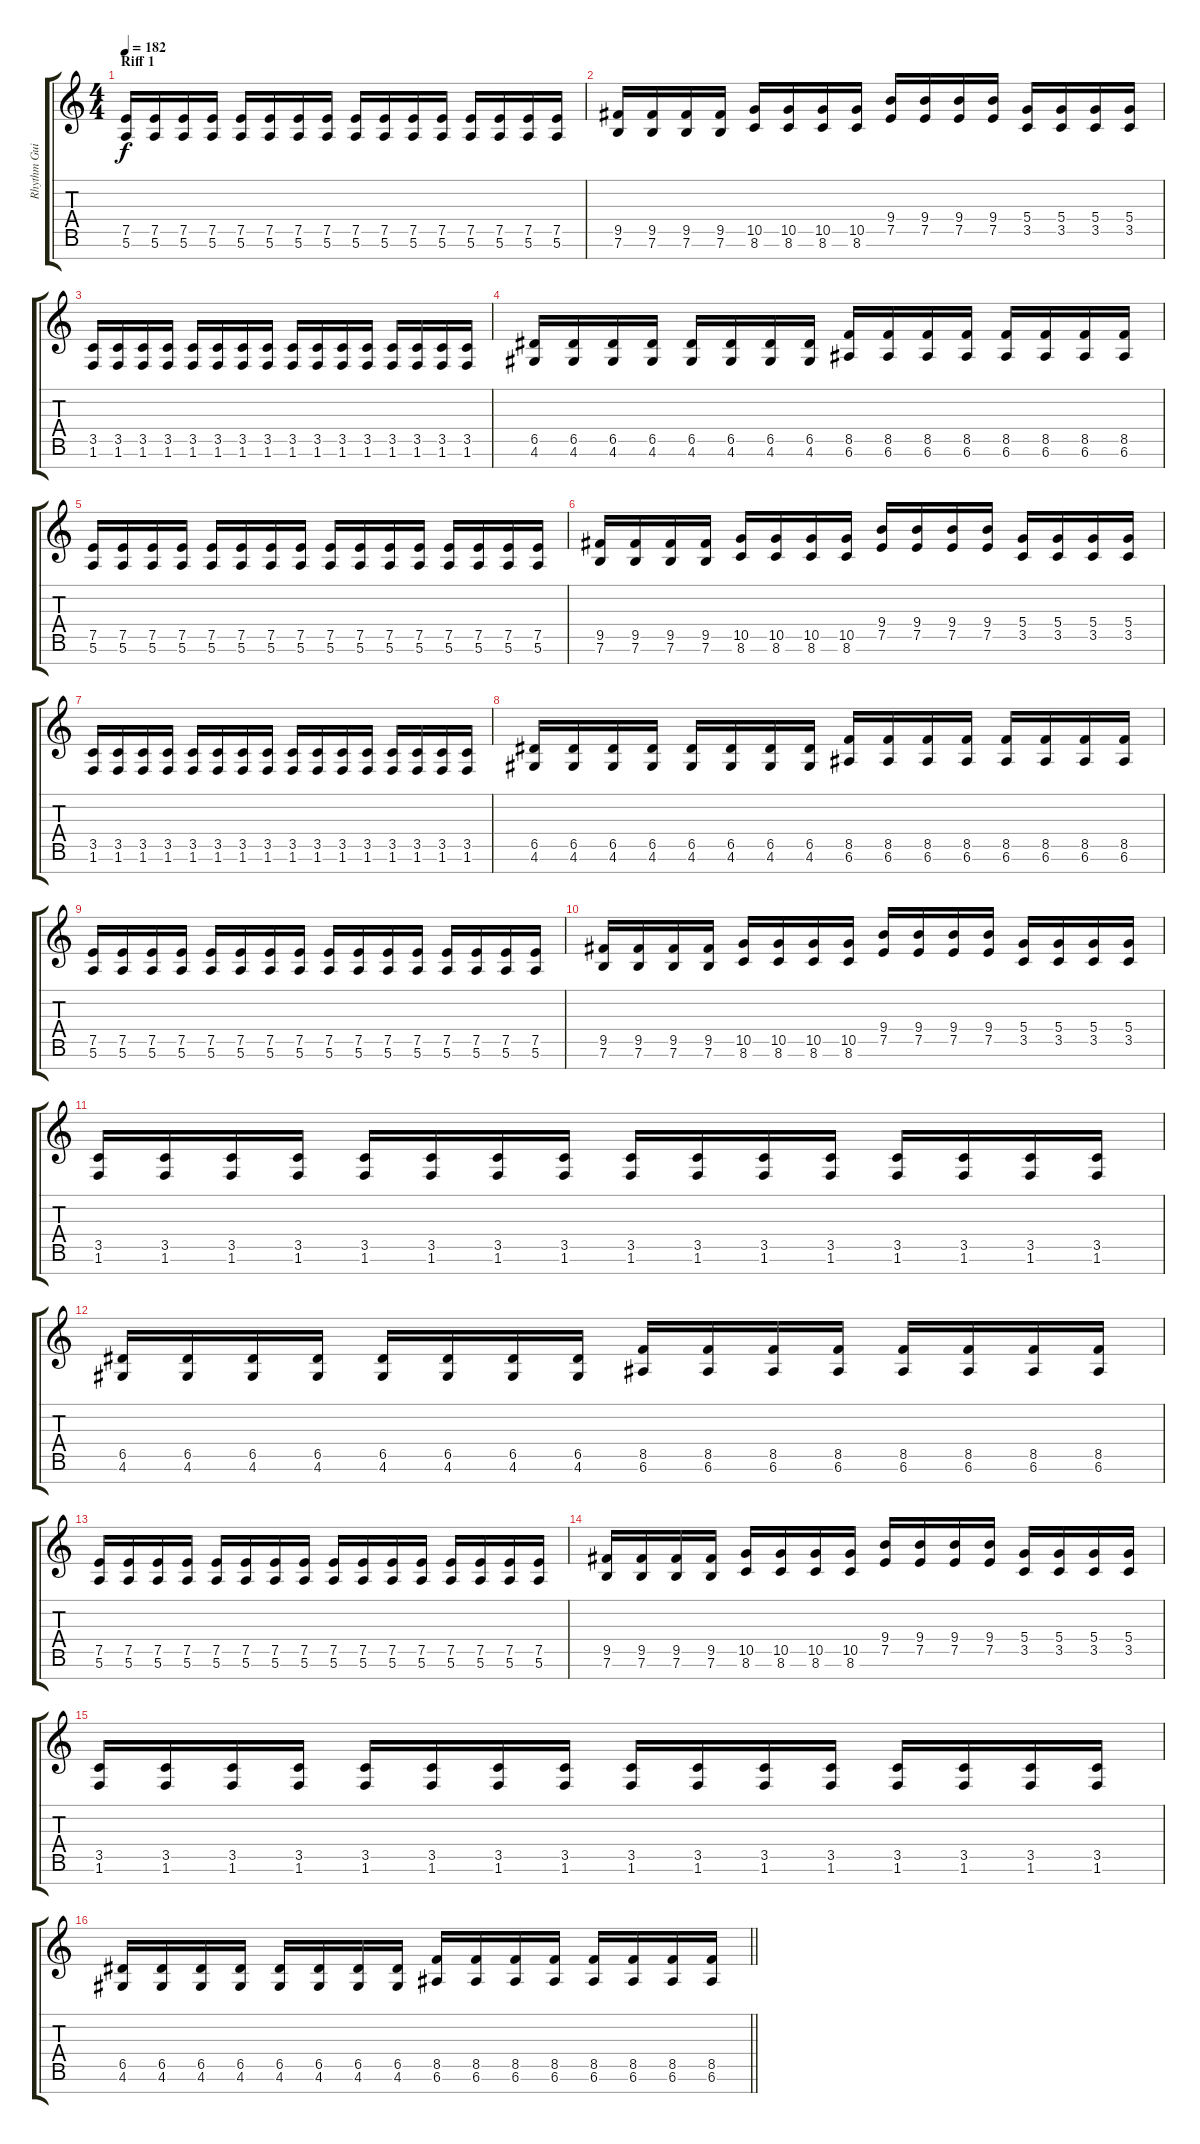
\track ("Rhythm Guitar 2" "Rhythm Gui") {instrument overdrivenguitar}
\staff {score tabs}
\tuning (E4 B3 G3 D3 A2 E2 B1) {hide}
\ts (4 4)
\section ("" "Riff 1")
\tempo 182
\clef g2
\ks c
(7.5 5.6).16{dy f} (7.5 5.6).16 (7.5 5.6).16 (7.5 5.6).16 (7.5 5.6).16 (7.5 5.6).16 (7.5 5.6).16 (7.5 5.6).16 (7.5 5.6).16 (7.5 5.6).16 (7.5 5.6).16 (7.5 5.6).16 (7.5 5.6).16 (7.5 5.6).16 (7.5 5.6).16 (7.5 5.6).16 |
(9.5 7.6).16 (9.5 7.6).16 (9.5 7.6).16 (9.5 7.6).16 (10.5 8.6).16 (10.5 8.6).16 (10.5 8.6).16 (10.5 8.6).16 (9.4 7.5).16 (9.4 7.5).16 (9.4 7.5).16 (9.4 7.5).16 (5.4 3.5).16 (5.4 3.5).16 (5.4 3.5).16 (5.4 3.5).16 |
(3.5 1.6).16 (3.5 1.6).16 (3.5 1.6).16 (3.5 1.6).16 (3.5 1.6).16 (3.5 1.6).16 (3.5 1.6).16 (3.5 1.6).16 (3.5 1.6).16 (3.5 1.6).16 (3.5 1.6).16 (3.5 1.6).16 (3.5 1.6).16 (3.5 1.6).16 (3.5 1.6).16 (3.5 1.6).16 |
(6.5 4.6).16 (6.5 4.6).16 (6.5 4.6).16 (6.5 4.6).16 (6.5 4.6).16 (6.5 4.6).16 (6.5 4.6).16 (6.5 4.6).16 (8.5 6.6).16 (8.5 6.6).16 (8.5 6.6).16 (8.5 6.6).16 (8.5 6.6).16 (8.5 6.6).16 (8.5 6.6).16 (8.5 6.6).16 |
(7.5 5.6).16 (7.5 5.6).16 (7.5 5.6).16 (7.5 5.6).16 (7.5 5.6).16 (7.5 5.6).16 (7.5 5.6).16 (7.5 5.6).16 (7.5 5.6).16 (7.5 5.6).16 (7.5 5.6).16 (7.5 5.6).16 (7.5 5.6).16 (7.5 5.6).16 (7.5 5.6).16 (7.5 5.6).16 |
(9.5 7.6).16 (9.5 7.6).16 (9.5 7.6).16 (9.5 7.6).16 (10.5 8.6).16 (10.5 8.6).16 (10.5 8.6).16 (10.5 8.6).16 (9.4 7.5).16 (9.4 7.5).16 (9.4 7.5).16 (9.4 7.5).16 (5.4 3.5).16 (5.4 3.5).16 (5.4 3.5).16 (5.4 3.5).16 |
(3.5 1.6).16 (3.5 1.6).16 (3.5 1.6).16 (3.5 1.6).16 (3.5 1.6).16 (3.5 1.6).16 (3.5 1.6).16 (3.5 1.6).16 (3.5 1.6).16 (3.5 1.6).16 (3.5 1.6).16 (3.5 1.6).16 (3.5 1.6).16 (3.5 1.6).16 (3.5 1.6).16 (3.5 1.6).16 |
(6.5 4.6).16 (6.5 4.6).16 (6.5 4.6).16 (6.5 4.6).16 (6.5 4.6).16 (6.5 4.6).16 (6.5 4.6).16 (6.5 4.6).16 (8.5 6.6).16 (8.5 6.6).16 (8.5 6.6).16 (8.5 6.6).16 (8.5 6.6).16 (8.5 6.6).16 (8.5 6.6).16 (8.5 6.6).16 |
(7.5 5.6).16 (7.5 5.6).16 (7.5 5.6).16 (7.5 5.6).16 (7.5 5.6).16 (7.5 5.6).16 (7.5 5.6).16 (7.5 5.6).16 (7.5 5.6).16 (7.5 5.6).16 (7.5 5.6).16 (7.5 5.6).16 (7.5 5.6).16 (7.5 5.6).16 (7.5 5.6).16 (7.5 5.6).16 |
(9.5 7.6).16 (9.5 7.6).16 (9.5 7.6).16 (9.5 7.6).16 (10.5 8.6).16 (10.5 8.6).16 (10.5 8.6).16 (10.5 8.6).16 (9.4 7.5).16 (9.4 7.5).16 (9.4 7.5).16 (9.4 7.5).16 (5.4 3.5).16 (5.4 3.5).16 (5.4 3.5).16 (5.4 3.5).16 |
(3.5 1.6).16 (3.5 1.6).16 (3.5 1.6).16 (3.5 1.6).16 (3.5 1.6).16 (3.5 1.6).16 (3.5 1.6).16 (3.5 1.6).16 (3.5 1.6).16 (3.5 1.6).16 (3.5 1.6).16 (3.5 1.6).16 (3.5 1.6).16 (3.5 1.6).16 (3.5 1.6).16 (3.5 1.6).16 |
(6.5 4.6).16 (6.5 4.6).16 (6.5 4.6).16 (6.5 4.6).16 (6.5 4.6).16 (6.5 4.6).16 (6.5 4.6).16 (6.5 4.6).16 (8.5 6.6).16 (8.5 6.6).16 (8.5 6.6).16 (8.5 6.6).16 (8.5 6.6).16 (8.5 6.6).16 (8.5 6.6).16 (8.5 6.6).16 |
(7.5 5.6).16 (7.5 5.6).16 (7.5 5.6).16 (7.5 5.6).16 (7.5 5.6).16 (7.5 5.6).16 (7.5 5.6).16 (7.5 5.6).16 (7.5 5.6).16 (7.5 5.6).16 (7.5 5.6).16 (7.5 5.6).16 (7.5 5.6).16 (7.5 5.6).16 (7.5 5.6).16 (7.5 5.6).16 |
(9.5 7.6).16 (9.5 7.6).16 (9.5 7.6).16 (9.5 7.6).16 (10.5 8.6).16 (10.5 8.6).16 (10.5 8.6).16 (10.5 8.6).16 (9.4 7.5).16 (9.4 7.5).16 (9.4 7.5).16 (9.4 7.5).16 (5.4 3.5).16 (5.4 3.5).16 (5.4 3.5).16 (5.4 3.5).16 |
(3.5 1.6).16 (3.5 1.6).16 (3.5 1.6).16 (3.5 1.6).16 (3.5 1.6).16 (3.5 1.6).16 (3.5 1.6).16 (3.5 1.6).16 (3.5 1.6).16 (3.5 1.6).16 (3.5 1.6).16 (3.5 1.6).16 (3.5 1.6).16 (3.5 1.6).16 (3.5 1.6).16 (3.5 1.6).16 |
\barLineRight lightlight
(6.5 4.6).16 (6.5 4.6).16 (6.5 4.6).16 (6.5 4.6).16 (6.5 4.6).16 (6.5 4.6).16 (6.5 4.6).16 (6.5 4.6).16 (8.5 6.6).16 (8.5 6.6).16 (8.5 6.6).16 (8.5 6.6).16 (8.5 6.6).16 (8.5 6.6).16 (8.5 6.6).16 (8.5 6.6).16
